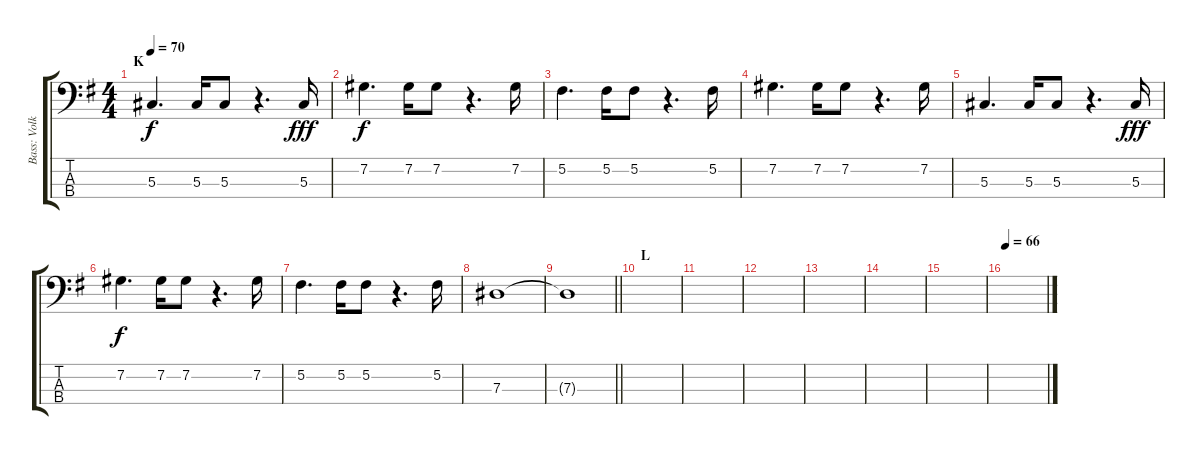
\track ("Bass: Volker" "Bass: Volk") {instrument electricbassfinger}
\staff {score tabs}
\tuning (Gb2 Db2 Ab1 Eb1) {hide}
\ts (4 4)
\section ("" "K")
\tempo 70
\clef f4
\ks g
5.3.4{d dy f} 5.3.16 5.3.8 r.4{d} 5.3.16{dy fff} |
7.2.4{d dy f} 7.2.16 7.2.8 r.4{d} 7.2.16 |
5.2.4{d} 5.2.16 5.2.8 r.4{d} 5.2.16 |
7.2.4{d} 7.2.16 7.2.8 r.4{d} 7.2.16 |
5.3.4{d} 5.3.16 5.3.8 r.4{d} 5.3.16{dy fff} |
7.2.4{d dy f} 7.2.16 7.2.8 r.4{d} 7.2.16 |
5.2.4{d} 5.2.16 5.2.8 r.4{d} 5.2.16 |
7.3.1 |
\barLineRight lightlight
7.3{t}.1 |
\section ("" "L")
|
|
|
|
|
|
\tempo 66
